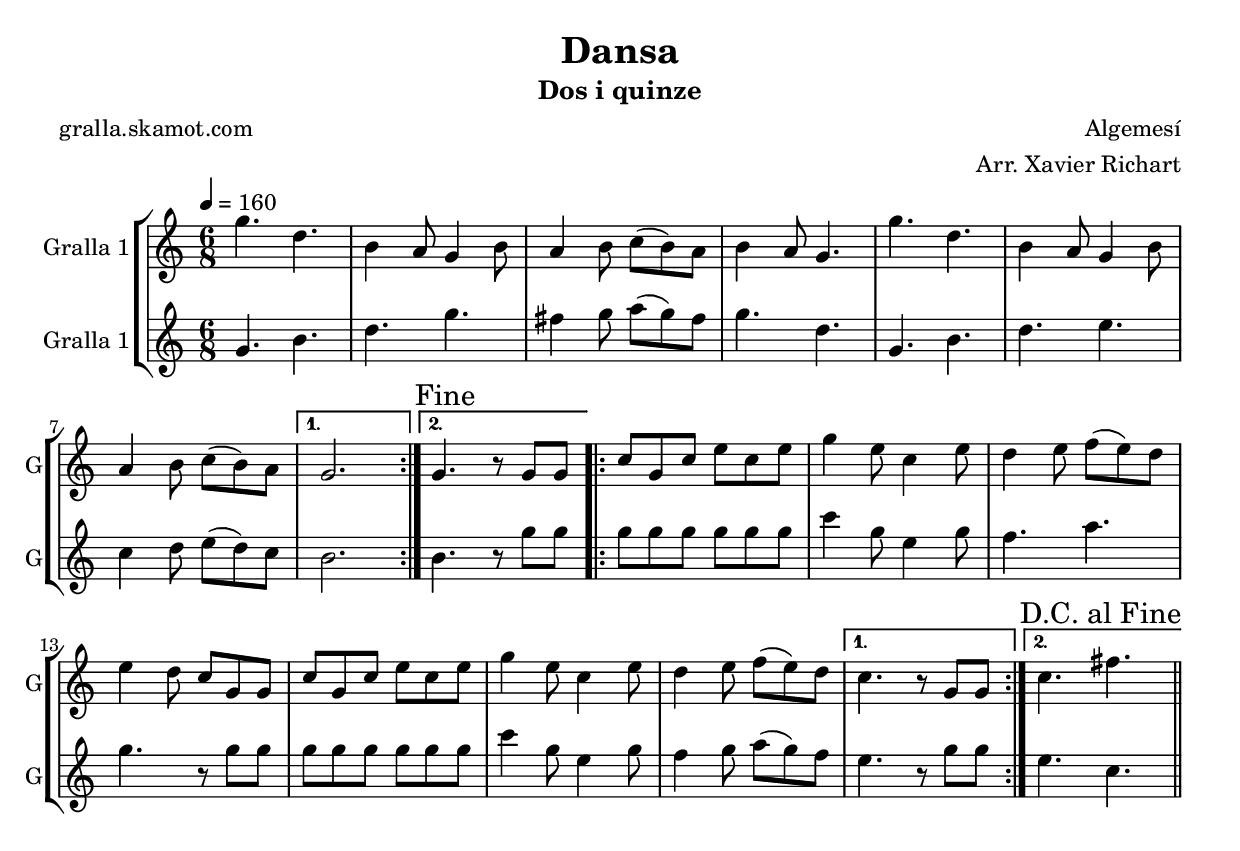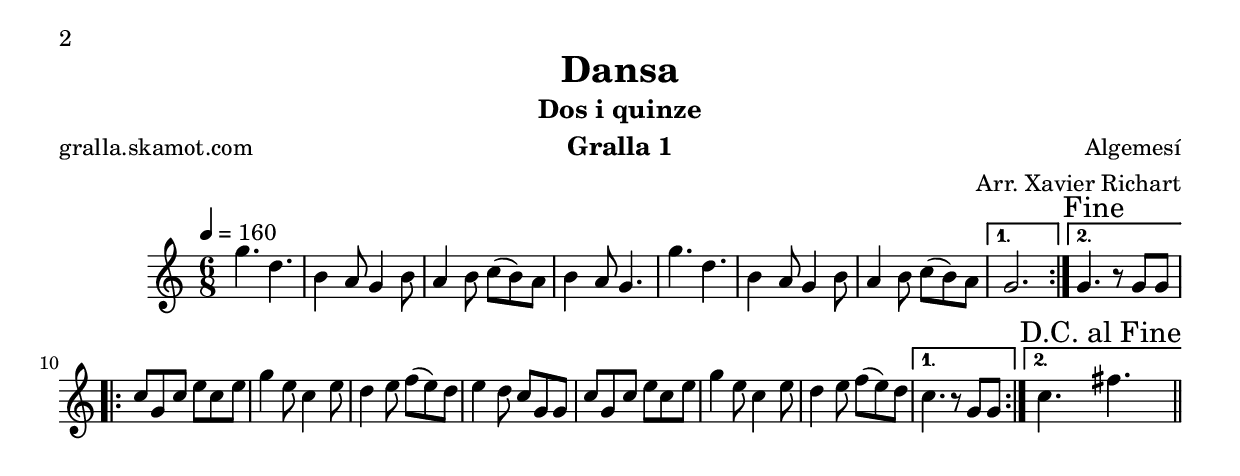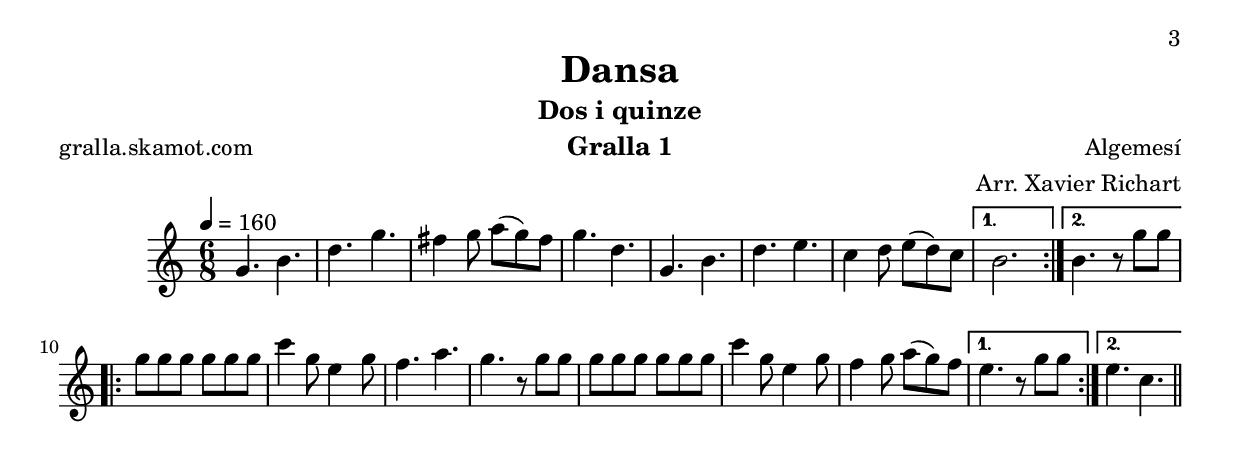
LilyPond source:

\version "2.16.2"

\header {
  dedication=""
  title="Dansa"
  subtitle="Dos i quinze"
  subsubtitle=""
  poet="gralla.skamot.com"
  meter=""
  piece=""
  composer="Algemesí"
  arranger="Arr. Xavier Richart"
  opus=""
  instrument=""
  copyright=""
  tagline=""
}

liniaroAa =
\relative g''
{
  \tempo 4=160
  \clef treble
  \key c \major
  \time 6/8
  \repeat volta 2 { g4. d  |
  b4 a8 g4 b8  |
  a4 b8 c ( b ) a  |
  b4 a8 g4.  |
  %05
  g'4. d  |
  b4 a8 g4 b8  |
  a4 b8 c ( b ) a }
  \alternative { { g2. }
  { \mark "Fine" g4. r8 g g } }
  %10
  \repeat volta 2 { c8 g c e c e  |
  g4 e8 c4 e8  |
  d4 e8 f ( e ) d  |
  e4 d8 c g g  |
  c8 g c e c e  |
  %15
  g4 e8 c4 e8  |
  d4 e8 f ( e ) d }
  \alternative { { c4. r8 g g }
  { \mark "D.C. al Fine" c4. fis } } \bar "||"
}

liniaroAb =
\relative g'
{
  \tempo 4=160
  \clef treble
  \key c \major
  \time 6/8
  \repeat volta 2 { g4. b  |
  d4. g  |
  fis4 g8 a ( g ) fis  |
  g4. d  |
  %05
  g,4. b  |
  d4. e  |
  c4 d8 e ( d ) c }
  \alternative { { b2. }
  { b4. r8 g' g } }
  %10
  \repeat volta 2 { g8 g g g g g  |
  c4 g8 e4 g8  |
  f4. a  |
  g4. r8 g g  |
  g8 g g g g g  |
  %15
  c4 g8 e4 g8  |
  f4 g8 a ( g ) f }
  \alternative { { e4. r8 g g }
  { e4. c } } \bar "||"
}

\bookpart {
  \score {
    \new StaffGroup {
      \override Score.RehearsalMark.self-alignment-X = #LEFT
      <<
        \new Staff \with {instrumentName = #"Gralla 1" shortInstrumentName = #"G"} \liniaroAa
        \new Staff \with {instrumentName = #"Gralla 1" shortInstrumentName = #"G"} \liniaroAb
      >>
    }
    \layout {}
  }
  \score { \unfoldRepeats
    \new StaffGroup {
      \override Score.RehearsalMark.self-alignment-X = #LEFT
      <<
        \new Staff \with {instrumentName = #"Gralla 1" shortInstrumentName = #"G"} \liniaroAa
        \new Staff \with {instrumentName = #"Gralla 1" shortInstrumentName = #"G"} \liniaroAb
      >>
    }
    \midi {
      \set Staff.midiInstrument = "oboe"
      \set DrumStaff.midiInstrument = "drums"
    }
  }
}

\bookpart {
  \header {instrument="Gralla 1"}
  \score {
    \new StaffGroup {
      \override Score.RehearsalMark.self-alignment-X = #LEFT
      <<
        \new Staff \liniaroAa
      >>
    }
    \layout {}
  }
  \score { \unfoldRepeats
    \new StaffGroup {
      \override Score.RehearsalMark.self-alignment-X = #LEFT
      <<
        \new Staff \liniaroAa
      >>
    }
    \midi {
      \set Staff.midiInstrument = "oboe"
      \set DrumStaff.midiInstrument = "drums"
    }
  }
}

\bookpart {
  \header {instrument="Gralla 1"}
  \score {
    \new StaffGroup {
      \override Score.RehearsalMark.self-alignment-X = #LEFT
      <<
        \new Staff \liniaroAb
      >>
    }
    \layout {}
  }
  \score { \unfoldRepeats
    \new StaffGroup {
      \override Score.RehearsalMark.self-alignment-X = #LEFT
      <<
        \new Staff \liniaroAb
      >>
    }
    \midi {
      \set Staff.midiInstrument = "oboe"
      \set DrumStaff.midiInstrument = "drums"
    }
  }
}

